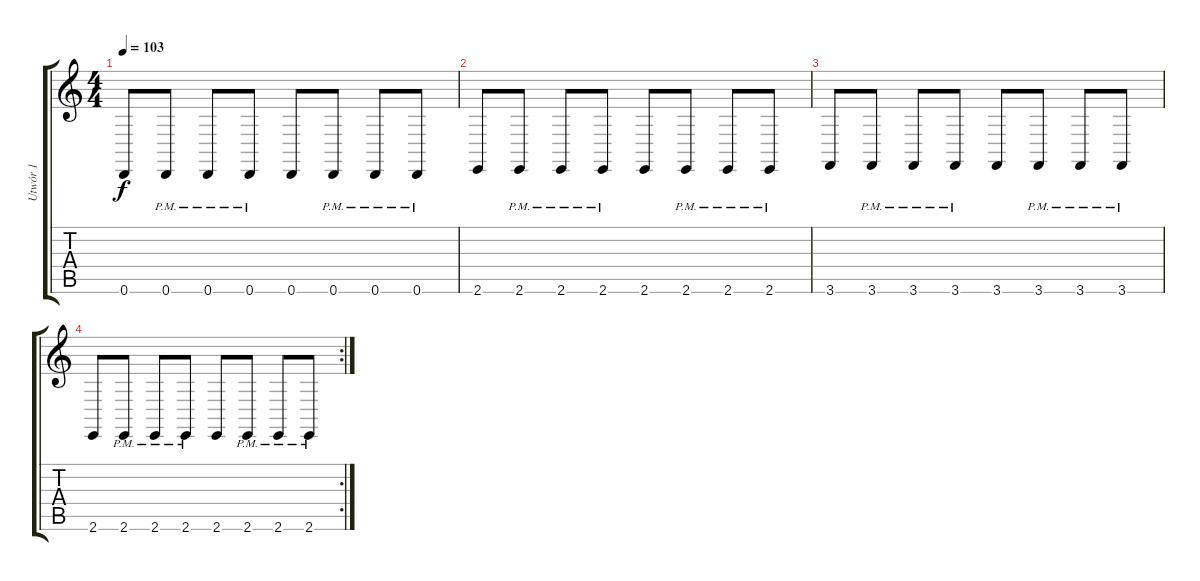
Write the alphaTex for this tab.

\track ("Utwór 1" "Utwór 1") {instrument pad3polysynth}
\staff {score tabs}
\tuning (E4 B3 G3 D3 A2 D2) {hide}
\ts (4 4)
\tempo 103
\clef g2
\ks c
0.6.8{dy f} 0.6{pm}.8 0.6{pm}.8 0.6{pm}.8 0.6.8 0.6{pm}.8 0.6{pm}.8 0.6{pm}.8 |
2.6.8 2.6{pm}.8 2.6{pm}.8 2.6{pm}.8 2.6.8 2.6{pm}.8 2.6{pm}.8 2.6{pm}.8 |
3.6.8 3.6{pm}.8 3.6{pm}.8 3.6{pm}.8 3.6.8 3.6{pm}.8 3.6{pm}.8 3.6{pm}.8 |
\rc 2
2.6.8 2.6{pm}.8 2.6{pm}.8 2.6{pm}.8 2.6.8 2.6{pm}.8 2.6{pm}.8 2.6{pm}.8
